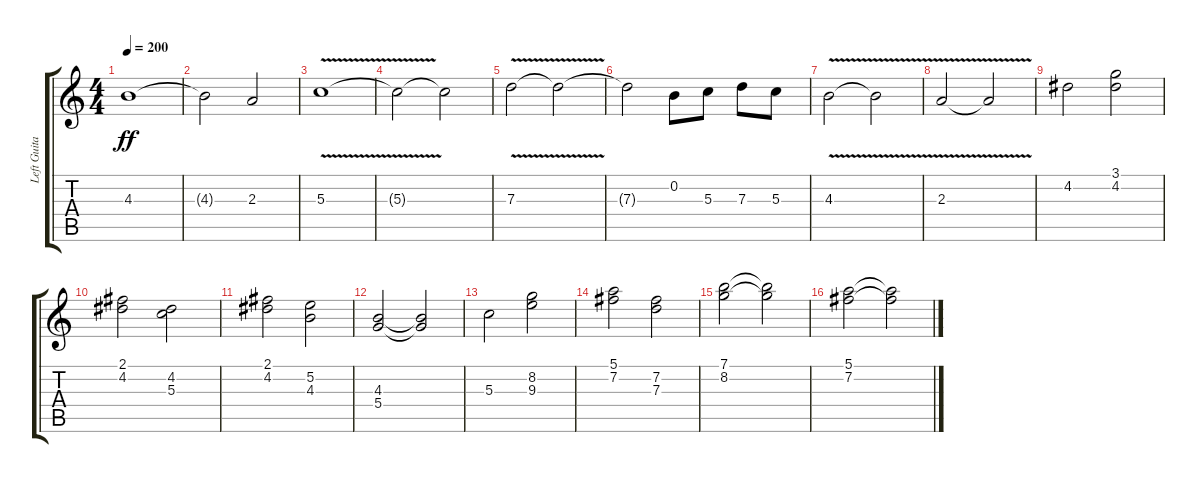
\track ("Left Guitar" "Left Guita") {instrument distortionguitar}
\staff {score tabs}
\tuning (E4 B3 G3 D3 A2 E2) {hide}
\ts (4 4)
\tempo 200
\clef g2
\ks c
4.3.1{dy ff} |
4.3{t}.2 2.3.2 |
5.3{v}.1 |
5.3{t}.2 5.3{t}.2 |
7.3{v}.2 7.3{t}.2 |
7.3{t}.2 0.2.8 5.3.8 7.3.8 5.3.8 |
4.3{v}.2 4.3{t}.2 |
2.3{v}.2 2.3{t}.2 |
4.2.2 (3.1 4.2).2 |
(2.1 4.2).2 (4.2 5.3).2 |
(2.1 4.2).2 (5.2 4.3).2 |
(4.3 5.4).2 (4.3{t} 5.4{t}).2 |
5.3.2 (8.2 9.3).2 |
(5.1 7.2).2 (7.2 7.3).2 |
(7.1 8.2).2 (7.1{t} 8.2{t}).2 |
(5.1 7.2).2 (5.1{t} 7.2{t}).2
